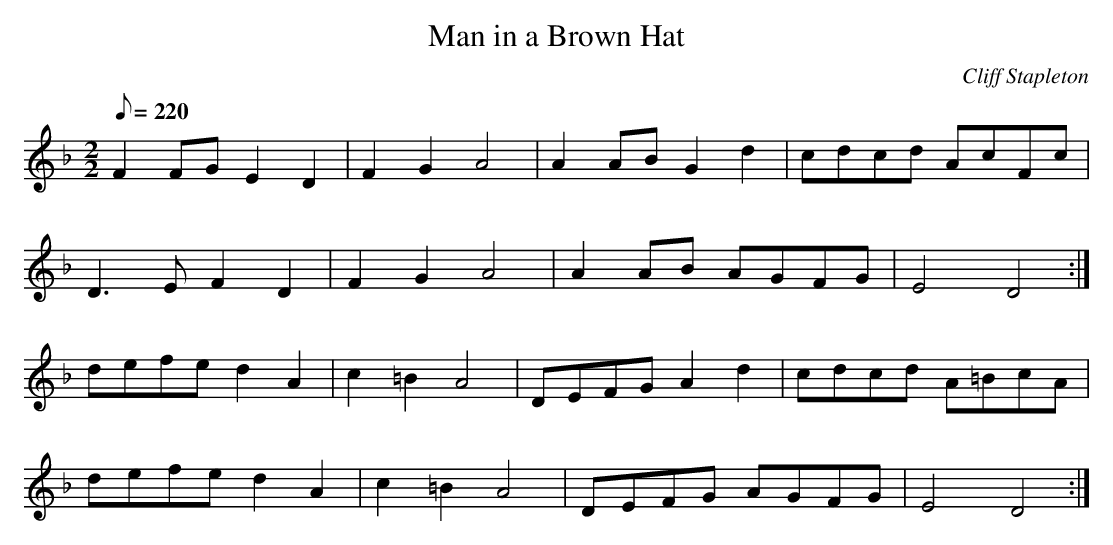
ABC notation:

X:1
T:Man in a Brown Hat
M:2/2
L:1/8
Q:220
C:Cliff Stapleton
K:Dm
F2 FG E2 D2|F2 G2 A4|A2 AB G2 d2|cdcd AcFc|!
D3 E F2 D2|F2 G2 A4|A2 AB AGFG|E4 D4:|!
defe d2 A2|c2 =B2 A4|DEFG A2 d2|cdcd A=BcA|!
defe d2 A2|c2 =B2 A4|DEFG AGFG|E4 D4:|!
